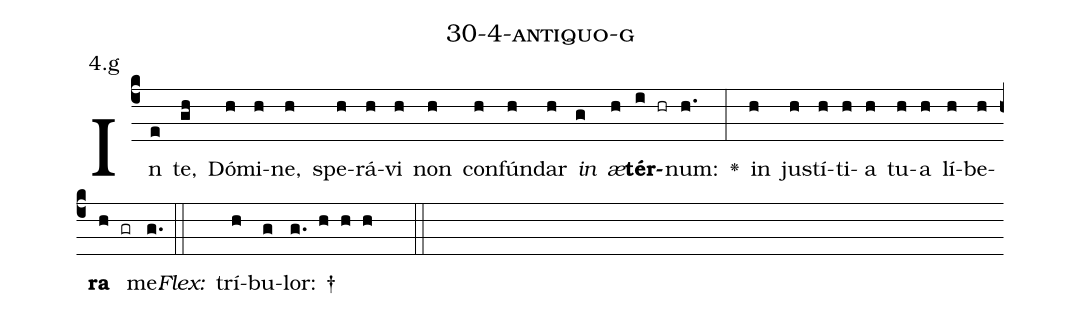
name: 30-4-antiquo-g;
annotation: 4.g;
%%
(c4)In(e) te,(gh) Dó(h)mi(h)ne,(h) spe(h)rá(h)vi(h) non(h) con(h)fún(h)dar(h) <i>in</i>(g) <i>æ</i>(h)<b>tér</b>(i hr)num:(h.) <v>\greheightstar</v>(:) in(h) jus(h)tí(h)ti(h)a(h) tu(h)a(h) lí(h)be(h)<b>ra</b>(h gr) me.(g.) (::)
<i>Flex:</i>()  trí(h)bu(g)lor: †(g. h h h  ::)

%E(h) u(h) o(h) u(h) a(h) e.(g.) (::)
